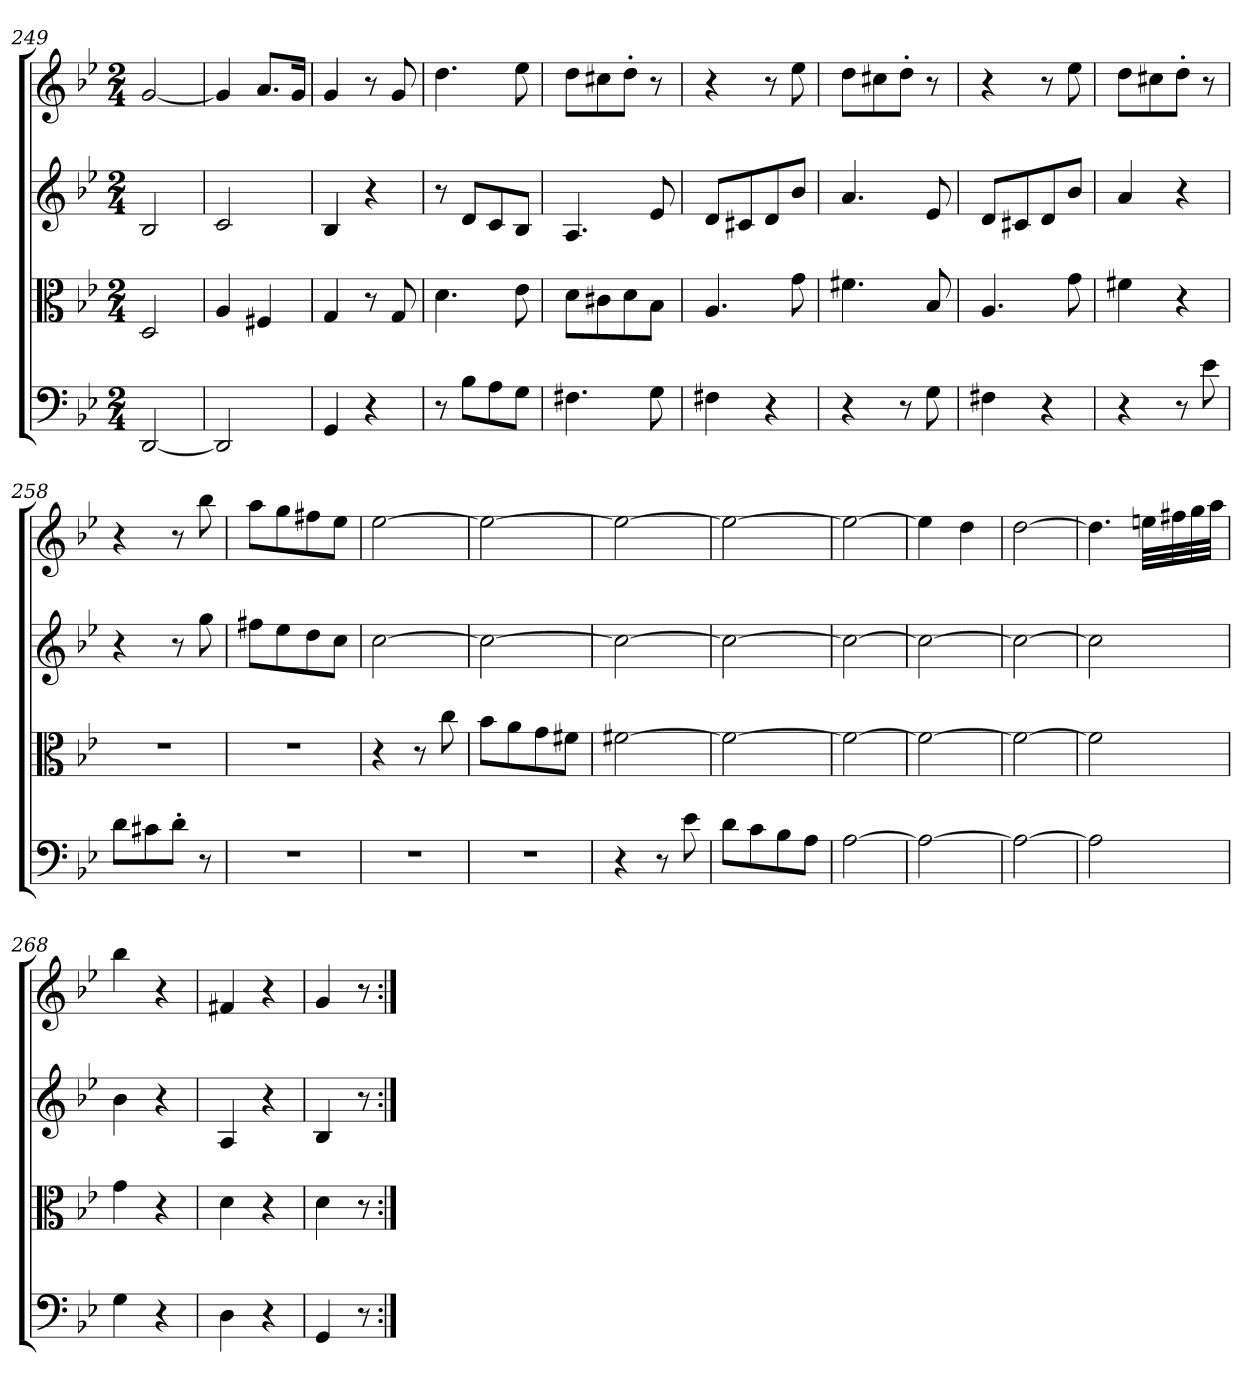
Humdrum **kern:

**kern	**kern	**kern	**kern
*part4	*part3	*part2	*part1
*staff4	*staff3	*staff2	*staff1
*clefF4	*clefC3	*clefG2	*clefG2
*k[b-e-]	*k[b-e-]	*k[b-e-]	*k[b-e-]
*g:	*g:	*g:	*g:
*M2/4	*M2/4	*M2/4	*M2/4
=249	=249	=249	=249
[2DD/	2D/	2B-/	[2g/
=250	=250	=250	=250
2DD/]	4A/	2c/	4g/]
.	4F#X/	.	8.a/L
.	.	.	16g/Jk
=251	=251	=251	=251
4GG/	4G/	4B-/	4g/
4r	8r	4r	8r
.	8G/	.	8g/
=252	=252	=252	=252
8r	4.d\	8r	4.dd\
8B-\L	.	8d/L	.
8A\	.	8c/	.
8G\J	8e-\	8B-/J	8ee-\
=253	=253	=253	=253
4.F#X\	8d\L	4.A/	8dd\L
.	8c#X\	.	8cc#X\
.	8d\	.	8dd'\J
8G\	8B-\J	8e-/	8r
=254	=254	=254	=254
4F#X\	4.A/	8d/L	4r
.	.	8c#X/	.
4r	.	8d/	8r
.	8g\	8b-/J	8ee-\
=255	=255	=255	=255
4r	4.f#X\	4.a/	8dd\L
.	.	.	8cc#X\
8r	.	.	8dd'\J
8G\	8B-/	8e-/	8r
=256	=256	=256	=256
4F#X\	4.A/	8d/L	4r
.	.	8c#X/	.
4r	.	8d/	8r
.	8g\	8b-/J	8ee-\
=257	=257	=257	=257
4r	4f#X\	4a/	8dd\L
.	.	.	8cc#X\
8r	4r	4r	8dd'\J
8e-\	.	.	8r
=258	=258	=258	=258
8d\L	2r	4r	4r
8c#X\	.	.	.
8d'\J	.	8r	8r
8r	.	8gg\	8bb-\
=259	=259	=259	=259
2r	2r	8ff#X\L	8aa\L
.	.	8ee-\	8gg\
.	.	8dd\	8ff#X\
.	.	8cc\J	8ee-\J
=260	=260	=260	=260
2r	4r	[2cc\	[2ee-\
.	8r	.	.
.	8cc\	.	.
=261	=261	=261	=261
2r	8b-\L	2cc\_	2ee-\_
.	8a\	.	.
.	8g\	.	.
.	8f#X\J	.	.
=262	=262	=262	=262
4r	[2f#X\	2cc\_	2ee-\_
8r	.	.	.
8e-\	.	.	.
=263	=263	=263	=263
8d\L	2f#\_	2cc\_	2ee-\_
8c\	.	.	.
8B-\	.	.	.
8A\J	.	.	.
=264	=264	=264	=264
[2A\	2f#\_	2cc\_	2ee-\_
=265	=265	=265	=265
2A\_	2f#\_	2cc\_	4ee-\]
.	.	.	4dd\
=266	=266	=266	=266
2A\_	2f#\_	2cc\_	[2dd\
=267	=267	=267	=267
2A\]	2f#\]	2cc\]	4.dd\]
.	.	.	32een\LLL
.	.	.	32ff#X\
.	.	.	32gg\
.	.	.	32aa\JJJ
=268	=268	=268	=268
4G\	4g\	4b-\	4bb-\
4r	4r	4r	4r
=269	=269	=269	=269
4D\	4d\	4A/	4f#X/
4r	4r	4r	4r
=270	=270	=270	=270
4GG/	4d\	4B-/	4g/
8r	8r	8r	8r
=:|!	=:|!	=:|!	=:|!
*-	*-	*-	*-
